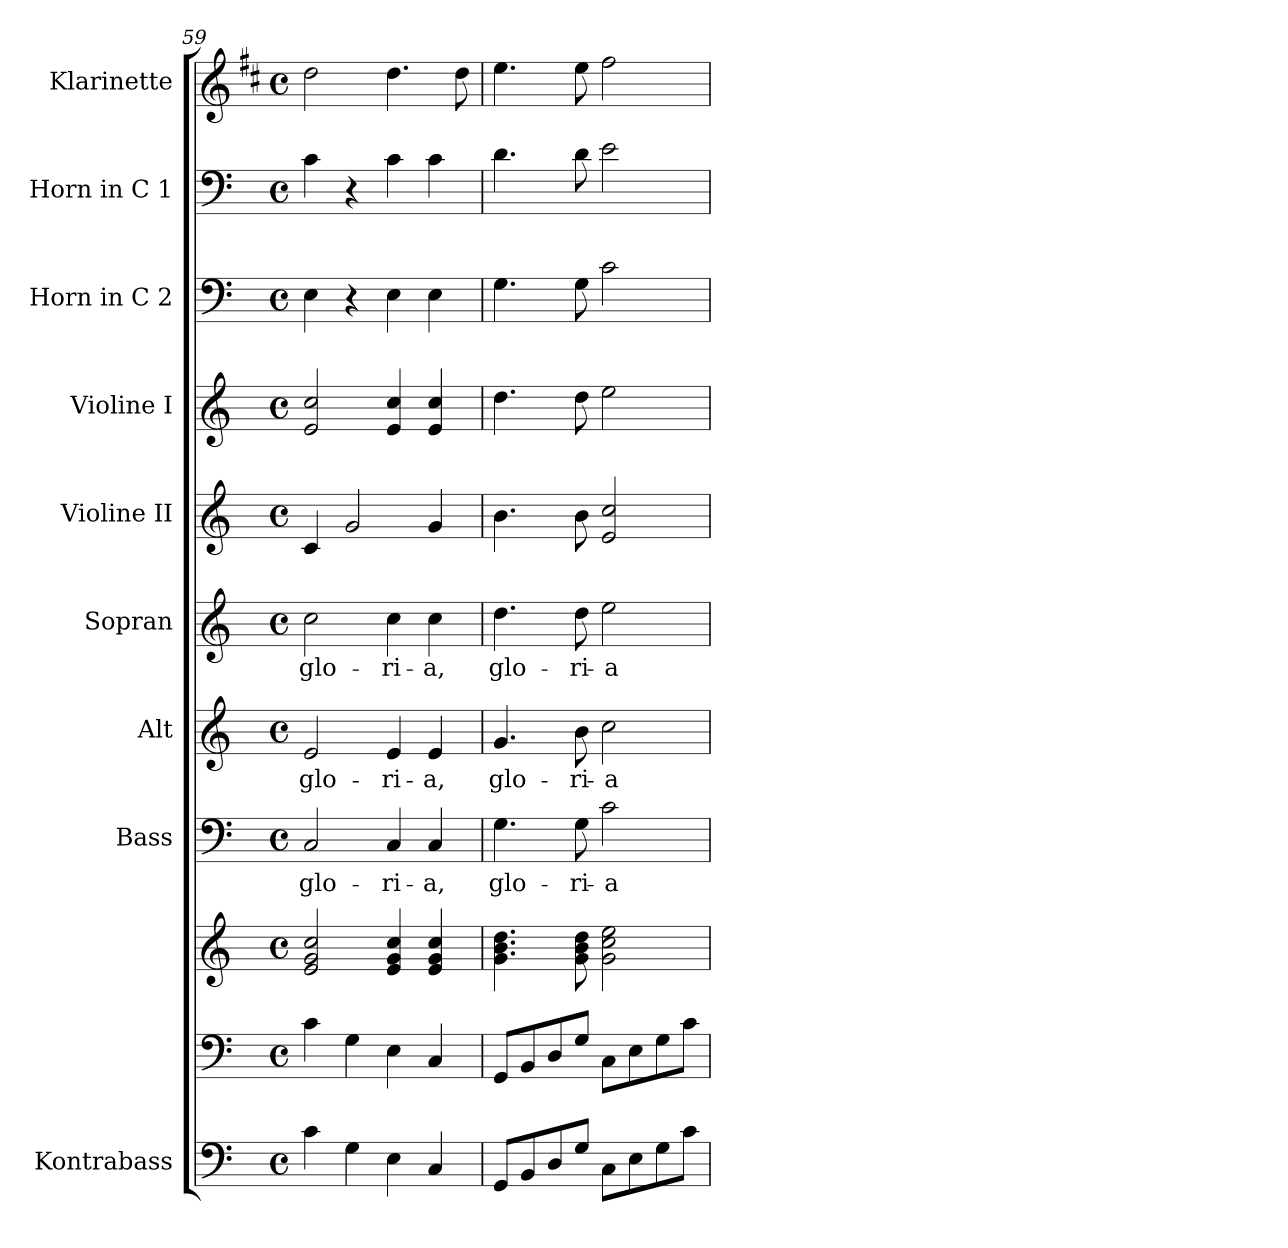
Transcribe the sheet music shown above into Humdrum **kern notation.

**kern	**kern	**kern	**kern	**text	**kern	**text	**kern	**text	**kern	**kern	**kern	**kern	**kern
*part10	*part9	*part9	*part8	*part8	*part7	*part7	*part6	*part6	*part5	*part4	*part3	*part2	*part1
*staff11	*staff10	*staff9	*staff8	*staff8	*staff7	*staff7	*staff6	*staff6	*staff5	*staff4	*staff3	*staff2	*staff1
*I"Kontrabass	*	*	*I"Bass	*	*I"Alt	*	*I"Sopran	*	*I"Violine II	*I"Violine I	*I"Horn in C 2	*I"Horn in C 1	*I"Klarinette
*I'Kb.	*	*	*I'B.	*	*I'A.	*	*I'S.	*	*I'Vl. II	*I'Vl. I	*I'Horn 2	*I'Horn 1	*I'Kl.
*clefF4	*clefF4	*clefG2	*clefF4	*	*clefG2	*	*clefG2	*	*clefG2	*clefG2	*clefF4	*clefF4	*clefG2
*ITrd7c12	*	*	*	*	*	*	*	*	*	*	*	*	*ITrd1c2
*k[]	*k[]	*k[]	*k[]	*	*k[]	*	*k[]	*	*k[]	*k[]	*k[]	*k[]	*k[]
*C:	*C:	*C:	*C:	*	*C:	*	*C:	*	*C:	*C:	*C:	*C:	*C:
*M4/4	*M4/4	*M4/4	*M4/4	*	*M4/4	*	*M4/4	*	*M4/4	*M4/4	*M4/4	*M4/4	*M4/4
*met(c)	*met(c)	*met(c)	*met(c)	*	*met(c)	*	*met(c)	*	*met(c)	*met(c)	*met(c)	*met(c)	*met(c)
=59	=59	=59	=59	=59	=59	=59	=59	=59	=59	=59	=59	=59	=59
!	!	!	!	!LO:LY:b	!	!LO:LY:b	!	!LO:LY:b	!	!	!	!	!
4C\	4c\	2e/ 2g/ 2cc/	2C/	glo-	2e/	glo-	2cc\	glo-	4c/	2e/ 2cc/	4E\	4c\	2cc\
4GG\	4G\	.	.	.	.	.	.	.	2g/	.	4r	4r	.
!	!	!	!	!LO:LY:b	!	!LO:LY:b	!	!LO:LY:b	!	!	!	!	!
4EE\	4E\	4e/ 4g/ 4cc/	4C/	-ri-	4e/	-ri-	4cc\	-ri-	.	4e/ 4cc/	4E\	4c\	4.cc\
!	!	!	!	!LO:LY:b	!	!LO:LY:b	!	!LO:LY:b	!	!	!	!	!
4CC/	4C/	4e/ 4g/ 4cc/	4C/	-a,	4e/	-a,	4cc\	-a,	4g/	4e/ 4cc/	4E\	4c\	.
.	.	.	.	.	.	.	.	.	.	.	.	.	8cc\
!!LO:PB:g=z
=60	=60	=60	=60	=60	=60	=60	=60	=60	=60	=60	=60	=60	=60
!	!	!	!	!LO:LY:b	!	!LO:LY:b	!	!LO:LY:b	!	!	!	!	!
8GGG/L	8GG/L	4.g\ 4.b\ 4.dd\	4.G\	glo-	4.g/	glo-	4.dd\	glo-	4.b\	4.dd\	4.G\	4.d\	4.dd\
8BBB/	8BB/	.	.	.	.	.	.	.	.	.	.	.	.
8DD/	8D/	.	.	.	.	.	.	.	.	.	.	.	.
!	!	!	!	!LO:LY:b	!	!LO:LY:b	!	!LO:LY:b	!	!	!	!	!
8GG/J	8G/J	8g\ 8b\ 8dd\	8G\	-ri-	8b\	-ri-	8dd\	-ri-	8b\	8dd\	8G\	8d\	8dd\
!	!	!	!	!LO:LY:b	!	!LO:LY:b	!	!LO:LY:b	!	!	!	!	!
8CC\L	8C\L	2g\ 2cc\ 2ee\	2c\	-a	2cc\	-a	2ee\	-a	2e/ 2cc/	2ee\	2c\	2e\	2ee\
8EE\	8E\	.	.	.	.	.	.	.	.	.	.	.	.
8GG\	8G\	.	.	.	.	.	.	.	.	.	.	.	.
8C\J	8c\J	.	.	.	.	.	.	.	.	.	.	.	.
=	=	=	=	=	=	=	=	=	=	=	=	=	=
*-	*-	*-	*-	*-	*-	*-	*-	*-	*-	*-	*-	*-	*-
